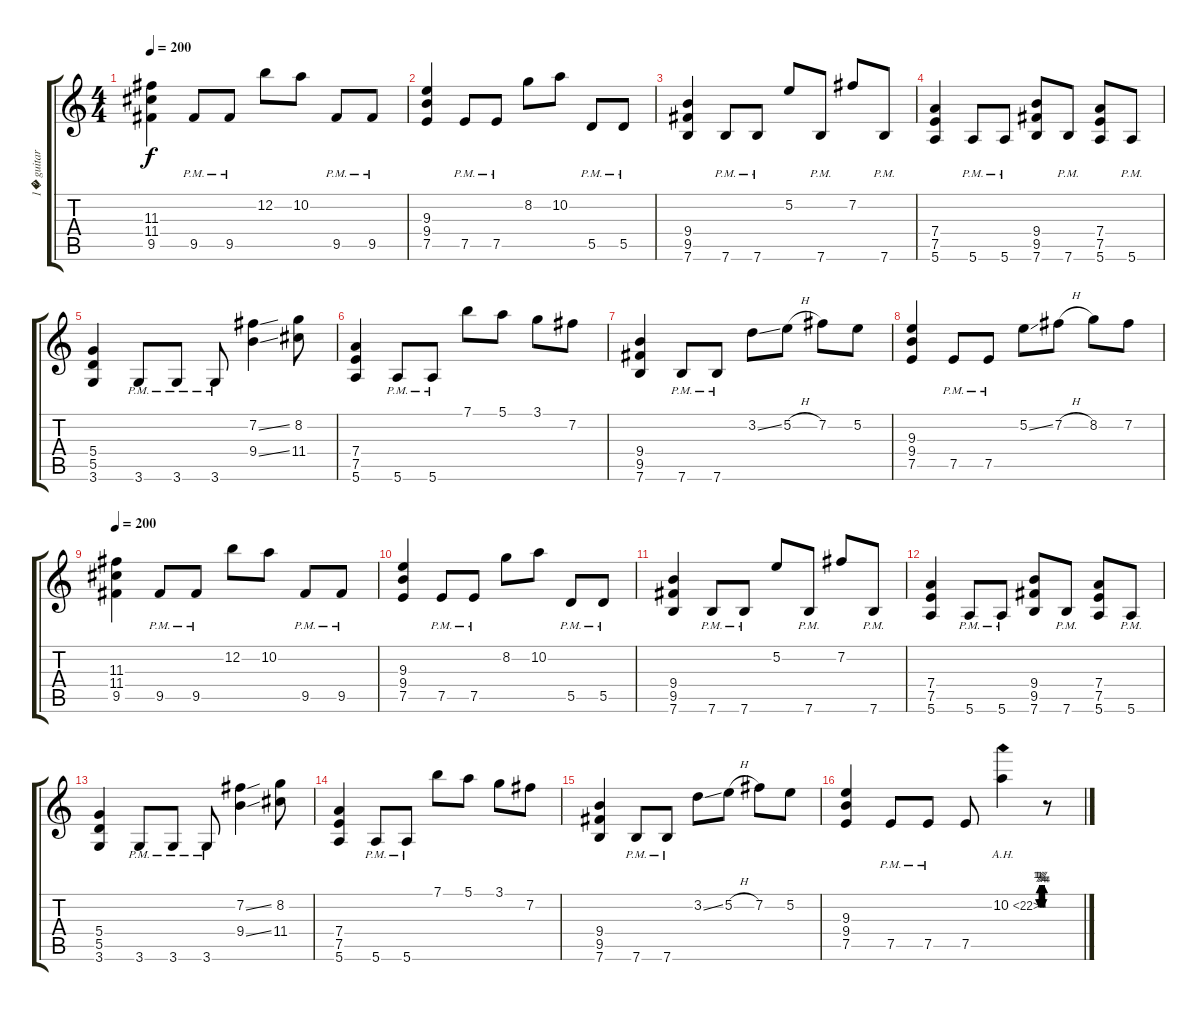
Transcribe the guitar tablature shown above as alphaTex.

\track ("1� guitar acom" "1� guitar ") {instrument distortionguitar}
\staff {score tabs}
\tuning (E4 B3 G3 D3 A2 E2) {hide}
\ts (4 4)
\tempo 200
\clef g2
\ks c
(11.3 11.4 9.5).4{dy f} 9.5{pm}.8 9.5{pm}.8 12.2.8 10.2.8 9.5{pm}.8 9.5{pm}.8 |
(9.3 9.4 7.5).4 7.5{pm}.8 7.5{pm}.8 8.2.8 10.2.8 5.5{pm}.8 5.5{pm}.8 |
(9.4 9.5 7.6).4 7.6{pm}.8 7.6{pm}.8 5.2.8 7.6{pm}.8 7.2.8 7.6{pm}.8 |
(7.4 7.5 5.6).4 5.6{pm}.8 5.6{pm}.8 (9.4 9.5 7.6).8 7.6{pm}.8 (7.4 7.5 5.6).8 5.6{pm}.8 |
(5.4 5.5 3.6).4 3.6{pm}.8 3.6{pm}.8 3.6{pm}.8 (7.2{ss} 9.4{ss}).4 (8.2 11.4).8 |
(7.4 7.5 5.6).4 5.6{pm}.8 5.6{pm}.8 7.1.8 5.1.8 3.1.8 7.2.8 |
(9.4 9.5 7.6).4 7.6{pm}.8 7.6{pm}.8 3.2{ss}.8 5.2{h}.8 7.2.8 5.2.8 |
(9.3 9.4 7.5).4 7.5{pm}.8 7.5{pm}.8 5.2{ss}.8 7.2{h}.8 8.2.8 7.2.8 |
\tempo 200
(11.3 11.4 9.5).4 9.5{pm}.8 9.5{pm}.8 12.2.8 10.2.8 9.5{pm}.8 9.5{pm}.8 |
(9.3 9.4 7.5).4 7.5{pm}.8 7.5{pm}.8 8.2.8 10.2.8 5.5{pm}.8 5.5{pm}.8 |
(9.4 9.5 7.6).4 7.6{pm}.8 7.6{pm}.8 5.2.8 7.6{pm}.8 7.2.8 7.6{pm}.8 |
(7.4 7.5 5.6).4 5.6{pm}.8 5.6{pm}.8 (9.4 9.5 7.6).8 7.6{pm}.8 (7.4 7.5 5.6).8 5.6{pm}.8 |
(5.4 5.5 3.6).4 3.6{pm}.8 3.6{pm}.8 3.6{pm}.8 (7.2{ss} 9.4{ss}).4 (8.2 11.4).8 |
(7.4 7.5 5.6).4 5.6{pm}.8 5.6{pm}.8 7.1.8 5.1.8 3.1.8 7.2.8 |
(9.4 9.5 7.6).4 7.6{pm}.8 7.6{pm}.8 3.2{ss}.8 5.2{h}.8 7.2.8 5.2.8 |
(9.3 9.4 7.5).4 7.5{pm}.8 7.5{pm}.8 7.5.8 10.2{be (custom 0 0 8 1 15 0 23 1 30 0 38 1 45 0 53 1 60 0) ah 12}.4 r.8
